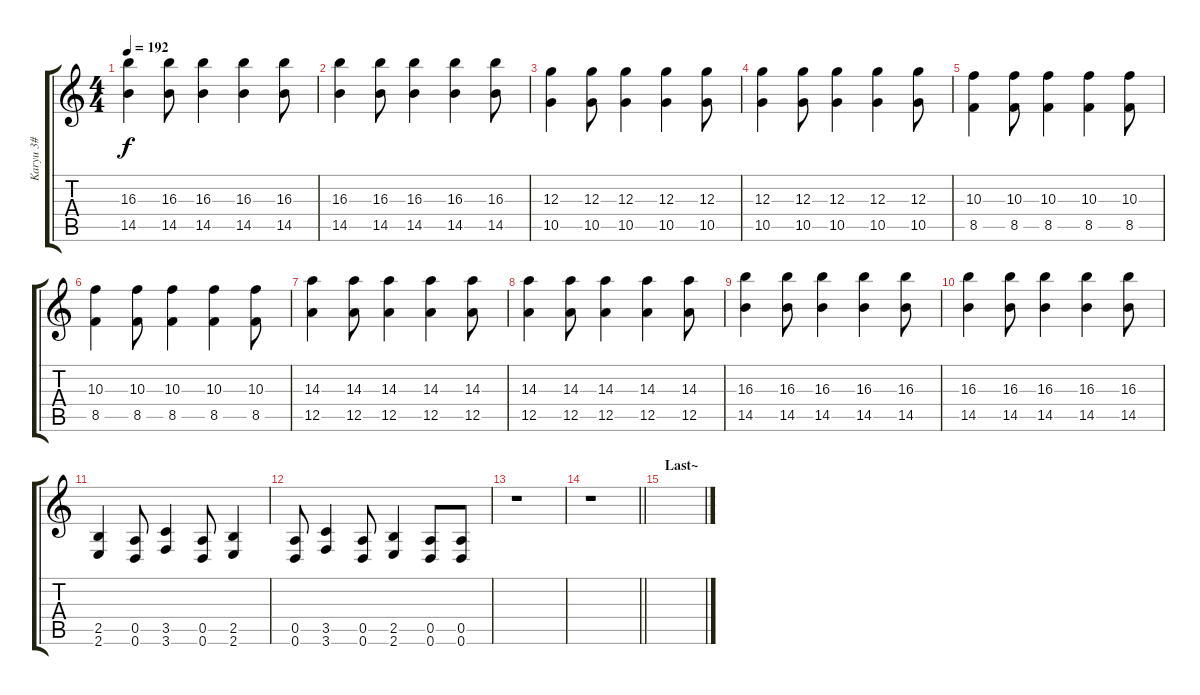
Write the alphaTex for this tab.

\track ("Karyu 3#" "Karyu 3#") {instrument distortionguitar}
\staff {score tabs}
\tuning (E4 B3 G3 D3 A2 D2) {hide}
\ts (4 4)
\tempo 192
\clef g2
\ks c
(16.3 14.5).4{dy f} (16.3 14.5).8 (16.3 14.5).4 (16.3 14.5).4 (16.3 14.5).8 |
(16.3 14.5).4 (16.3 14.5).8 (16.3 14.5).4 (16.3 14.5).4 (16.3 14.5).8 |
(12.3 10.5).4 (12.3 10.5).8 (12.3 10.5).4 (12.3 10.5).4 (12.3 10.5).8 |
(12.3 10.5).4 (12.3 10.5).8 (12.3 10.5).4 (12.3 10.5).4 (12.3 10.5).8 |
(10.3 8.5).4 (10.3 8.5).8 (10.3 8.5).4 (10.3 8.5).4 (10.3 8.5).8 |
(10.3 8.5).4 (10.3 8.5).8 (10.3 8.5).4 (10.3 8.5).4 (10.3 8.5).8 |
(14.3 12.5).4 (14.3 12.5).8 (14.3 12.5).4 (14.3 12.5).4 (14.3 12.5).8 |
(14.3 12.5).4 (14.3 12.5).8 (14.3 12.5).4 (14.3 12.5).4 (14.3 12.5).8 |
(16.3 14.5).4 (16.3 14.5).8 (16.3 14.5).4 (16.3 14.5).4 (16.3 14.5).8 |
(16.3 14.5).4 (16.3 14.5).8 (16.3 14.5).4 (16.3 14.5).4 (16.3 14.5).8 |
(2.5 2.6).4 (0.5 0.6).8 (3.5 3.6).4 (0.5 0.6).8 (2.5 2.6).4 |
(0.5 0.6).8 (3.5 3.6).4 (0.5 0.6).8 (2.5 2.6).4 (0.5 0.6).8 (0.5 0.6).8 |
r.1 |
\barLineRight lightlight
r.1 |
\section ("" "Last~")
